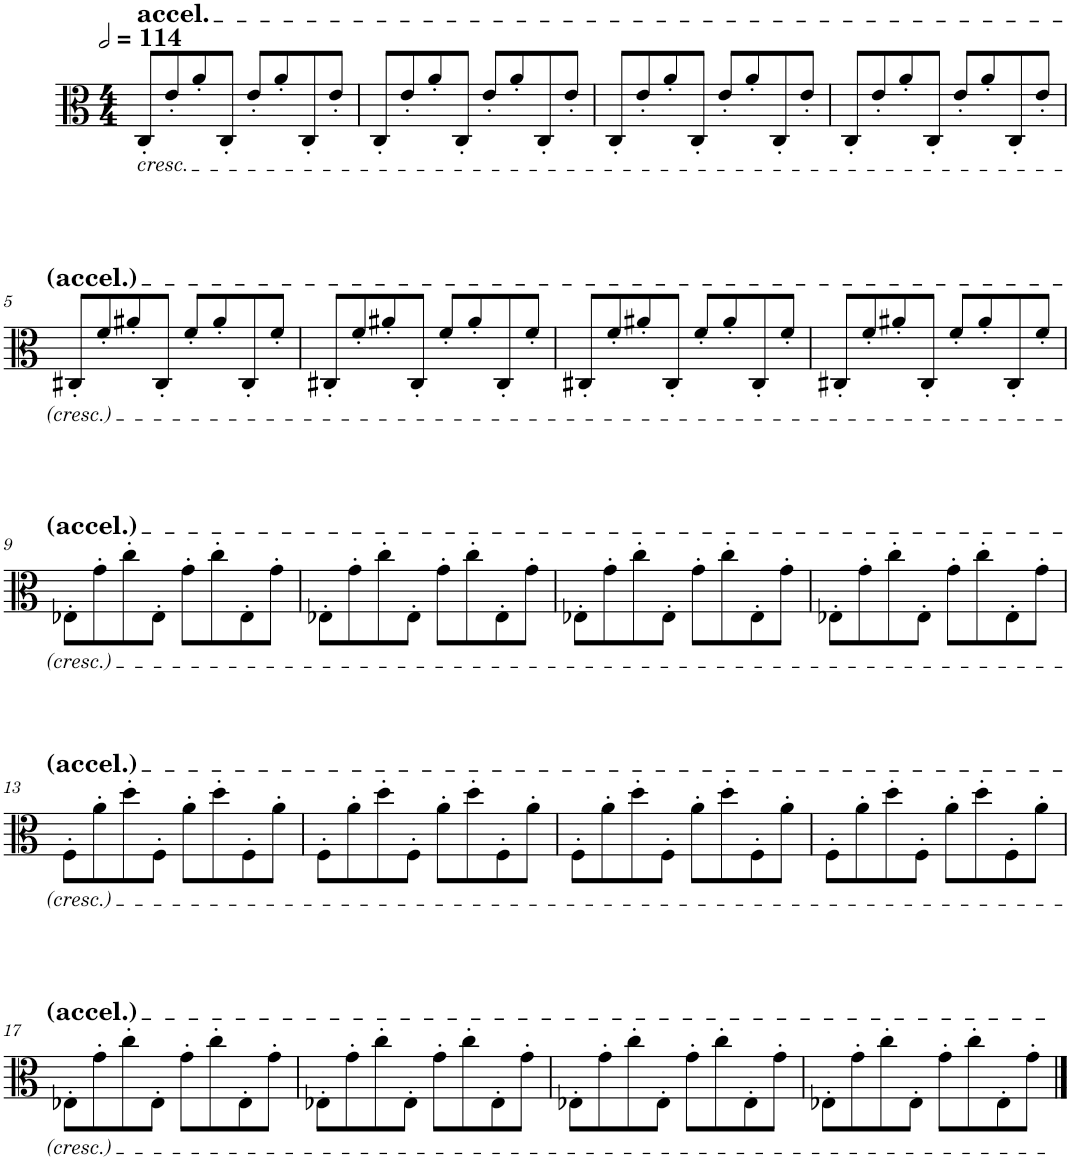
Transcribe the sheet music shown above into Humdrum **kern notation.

**kern
*part1
*staff1
*I"Viola
*I'Vla.
*clefC3
*k[]
*M4/4
*MM228
=1
!LO:TX:b:i:t=cresc.
!LO:TX:a:t=accel.
8C'/L
8e'/
8a'/
8C'/J
8e'/L
8a'/
8C'/
8e'/J
=2
8C'/L
8e'/
8a'/
8C'/J
8e'/L
8a'/
8C'/
8e'/J
=3
8C'/L
8e'/
8a'/
8C'/J
8e'/L
8a'/
8C'/
8e'/J
=4
8C'/L
8e'/
8a'/
8C'/J
8e'/L
8a'/
8C'/
8e'/J
!!LO:LB:g=z
=5
8C#X'/L
8f'/
8a#X'/
8C#'/J
8f'/L
8a#'/
8C#'/
8f'/J
=6
8C#X'/L
8f'/
8a#X'/
8C#'/J
8f'/L
8a#'/
8C#'/
8f'/J
=7
8C#X'/L
8f'/
8a#X'/
8C#'/J
8f'/L
8a#'/
8C#'/
8f'/J
=8
8C#X'/L
8f'/
8a#X'/
8C#'/J
8f'/L
8a#'/
8C#'/
8f'/J
!!LO:LB:g=z
=9
8E-X'\L
8g'\
8cc'\
8E-'\J
8g'\L
8cc'\
8E-'\
8g'\J
=10
8E-X'\L
8g'\
8cc'\
8E-'\J
8g'\L
8cc'\
8E-'\
8g'\J
=11
8E-X'\L
8g'\
8cc'\
8E-'\J
8g'\L
8cc'\
8E-'\
8g'\J
=12
8E-X'\L
8g'\
8cc'\
8E-'\J
8g'\L
8cc'\
8E-'\
8g'\J
!!LO:LB:g=z
=13
8F'\L
8a'\
8dd'\
8F'\J
8a'\L
8dd'\
8F'\
8a'\J
=14
8F'\L
8a'\
8dd'\
8F'\J
8a'\L
8dd'\
8F'\
8a'\J
=15
8F'\L
8a'\
8dd'\
8F'\J
8a'\L
8dd'\
8F'\
8a'\J
=16
8F'\L
8a'\
8dd'\
8F'\J
8a'\L
8dd'\
8F'\
8a'\J
!!LO:LB:g=z
=17
8E-X'\L
8g'\
8cc'\
8E-'\J
8g'\L
8cc'\
8E-'\
8g'\J
=18
8E-X'\L
8g'\
8cc'\
8E-'\J
8g'\L
8cc'\
8E-'\
8g'\J
=19
8E-X'\L
8g'\
8cc'\
8E-'\J
8g'\L
8cc'\
8E-'\
8g'\J
=20
8E-X'\L
8g'\
8cc'\
8E-'\J
8g'\L
8cc'\
8E-'\
8g'\J
==
*-
